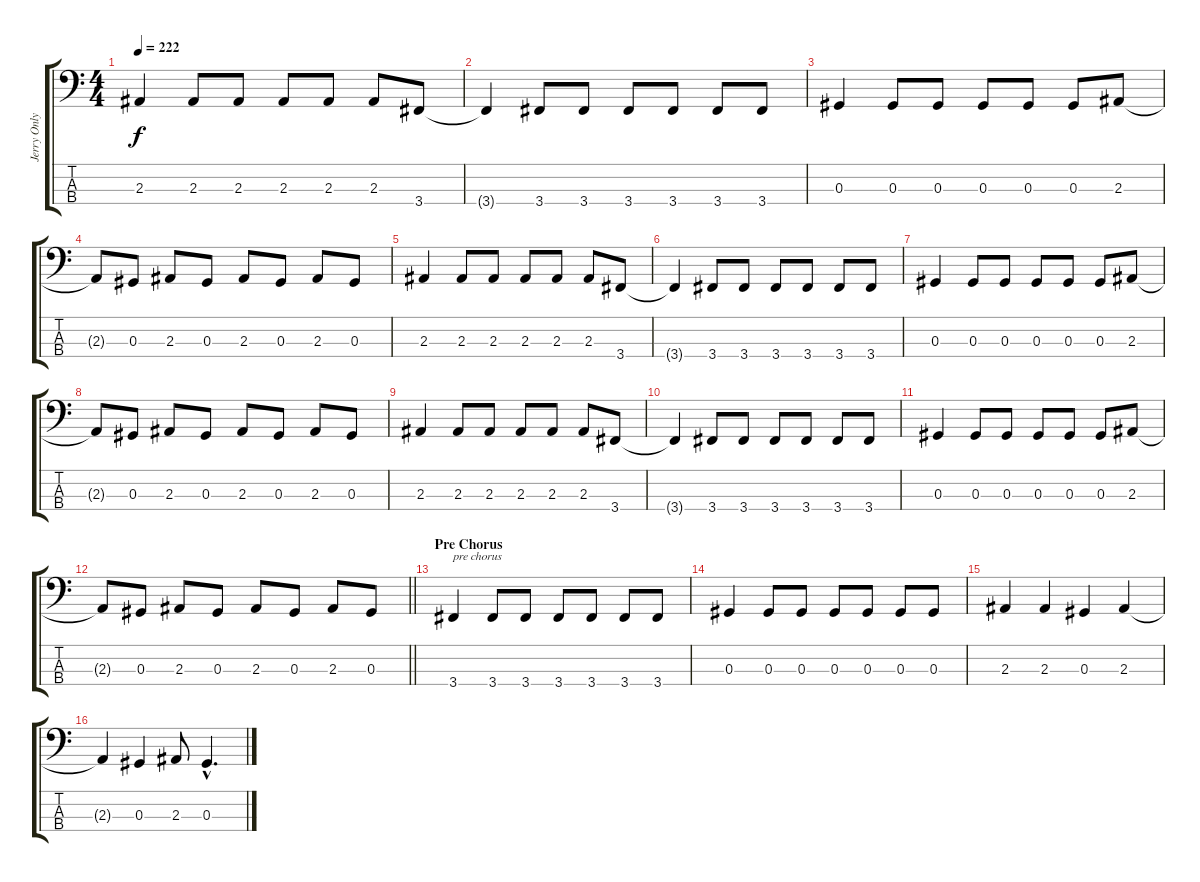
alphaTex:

\track ("Jerry Only" "Jerry Only") {instrument acousticguitarnylon}
\staff {score tabs}
\tuning (Gb2 Db2 Ab1 Eb1) {hide}
\ts (4 4)
\tempo 222
\clef f4
\ks c
2.3.4{dy f} 2.3.8 2.3.8 2.3.8 2.3.8 2.3.8 3.4.8 |
3.4{t}.4 3.4.8 3.4.8 3.4.8 3.4.8 3.4.8 3.4.8 |
0.3.4 0.3.8 0.3.8 0.3.8 0.3.8 0.3.8 2.3.8 |
2.3{t}.8 0.3.8 2.3.8 0.3.8 2.3.8 0.3.8 2.3.8 0.3.8 |
2.3.4 2.3.8 2.3.8 2.3.8 2.3.8 2.3.8 3.4.8 |
3.4{t}.4 3.4.8 3.4.8 3.4.8 3.4.8 3.4.8 3.4.8 |
0.3.4 0.3.8 0.3.8 0.3.8 0.3.8 0.3.8 2.3.8 |
2.3{t}.8 0.3.8 2.3.8 0.3.8 2.3.8 0.3.8 2.3.8 0.3.8 |
2.3.4 2.3.8 2.3.8 2.3.8 2.3.8 2.3.8 3.4.8 |
3.4{t}.4 3.4.8 3.4.8 3.4.8 3.4.8 3.4.8 3.4.8 |
0.3.4 0.3.8 0.3.8 0.3.8 0.3.8 0.3.8 2.3.8 |
\barLineRight lightlight
2.3{t}.8 0.3.8 2.3.8 0.3.8 2.3.8 0.3.8 2.3.8 0.3.8 |
\section ("" "Pre Chorus")
3.4.4{txt "pre chorus"} 3.4.8 3.4.8 3.4.8 3.4.8 3.4.8 3.4.8 |
0.3.4 0.3.8 0.3.8 0.3.8 0.3.8 0.3.8 0.3.8 |
2.3.4 2.3.4 0.3.4 2.3.4 |
2.3{t}.4 0.3.4 2.3.8 0.3{hac}.4{d}
